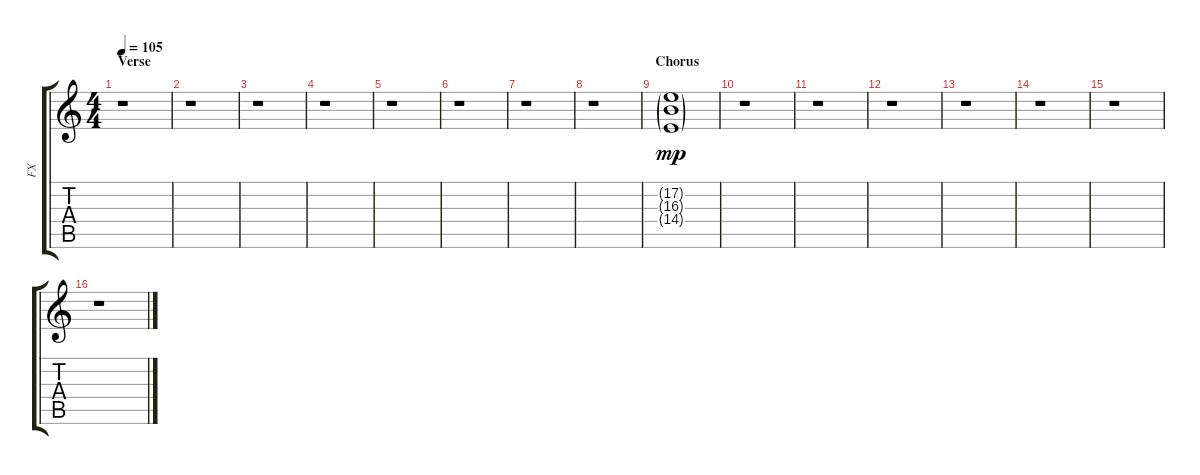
\track ("FX" "FX") {instrument celesta}
\staff {score tabs}
\tuning (E4 B3 G3 D3 A2 E2) {hide}
\ts (4 4)
\section ("" "Verse")
\tempo 105
\clef g2
\ks c
r.1{dy f} |
r.1 |
r.1 |
r.1 |
r.1 |
r.1 |
r.1 |
r.1 |
\section ("" "Chorus")
(17.2{g} 16.3{g} 14.4{g}).1{dy mp instrument clarinet} |
r.1 |
r.1 |
r.1 |
r.1 |
r.1 |
r.1 |
r.1
